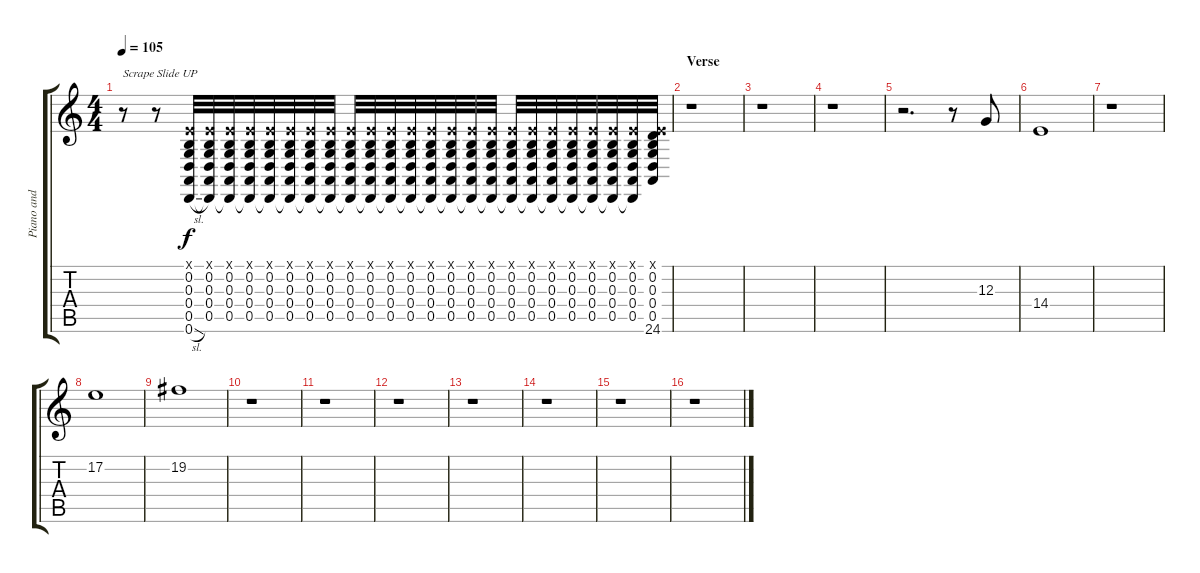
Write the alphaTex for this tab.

\track ("Piano and fx" "Piano and ") {instrument brightacousticpiano}
\staff {score tabs}
\tuning (E4 B3 G3 D3 A2 D2) {hide}
\ts (4 4)
\tempo 105
\clef g2
\ks c
r.8{txt "Scrape Slide UP" dy f volume 7 instrument guitarharmonics} r.8 (0.1{x} 0.2 0.3 0.4 0.5 0.6{sl}).32 (0.1{x} 0.2 0.3 0.4 0.5 0.6{t}).32 (0.1{x} 0.2 0.3 0.4 0.5 0.6{t}).32 (0.1{x} 0.2 0.3 0.4 0.5 0.6{t}).32 (0.1{x} 0.2 0.3 0.4 0.5 0.6{t}).32 (0.1{x} 0.2 0.3 0.4 0.5 0.6{t}).32 (0.1{x} 0.2 0.3 0.4 0.5 0.6{t}).32 (0.1{x} 0.2 0.3 0.4 0.5 0.6{t}).32 (0.1{x} 0.2 0.3 0.4 0.5 0.6{t}).32 (0.1{x} 0.2 0.3 0.4 0.5 0.6{t}).32 (0.1{x} 0.2 0.3 0.4 0.5 0.6{t}).32 (0.1{x} 0.2 0.3 0.4 0.5 0.6{t}).32 (0.1{x} 0.2 0.3 0.4 0.5 0.6{t}).32 (0.1{x} 0.2 0.3 0.4 0.5 0.6{t}).32 (0.1{x} 0.2 0.3 0.4 0.5 0.6{t}).32 (0.1{x} 0.2 0.3 0.4 0.5 0.6{t}).32 (0.1{x} 0.2 0.3 0.4 0.5 0.6{t}).32 (0.1{x} 0.2 0.3 0.4 0.5 0.6{t}).32 (0.1{x} 0.2 0.3 0.4 0.5 0.6{t}).32 (0.1{x} 0.2 0.3 0.4 0.5 0.6{t}).32 (0.1{x} 0.2 0.3 0.4 0.5 0.6{t}).32 (0.1{x} 0.2 0.3 0.4 0.5 0.6{t}).32 (0.1{x} 0.2 0.3 0.4 0.5 0.6{t}).32 (0.1{x} 0.2 0.3 0.4 0.5 24.6).32 |
\section ("" "Verse")
r.1 |
r.1 |
r.1 |
r.2{d volume 10 instrument sitar} r.8 12.3.8 |
14.4.1 |
r.1 |
17.2.1 |
19.2.1 |
r.1 |
r.1 |
r.1 |
r.1 |
r.1 |
r.1 |
r.1
